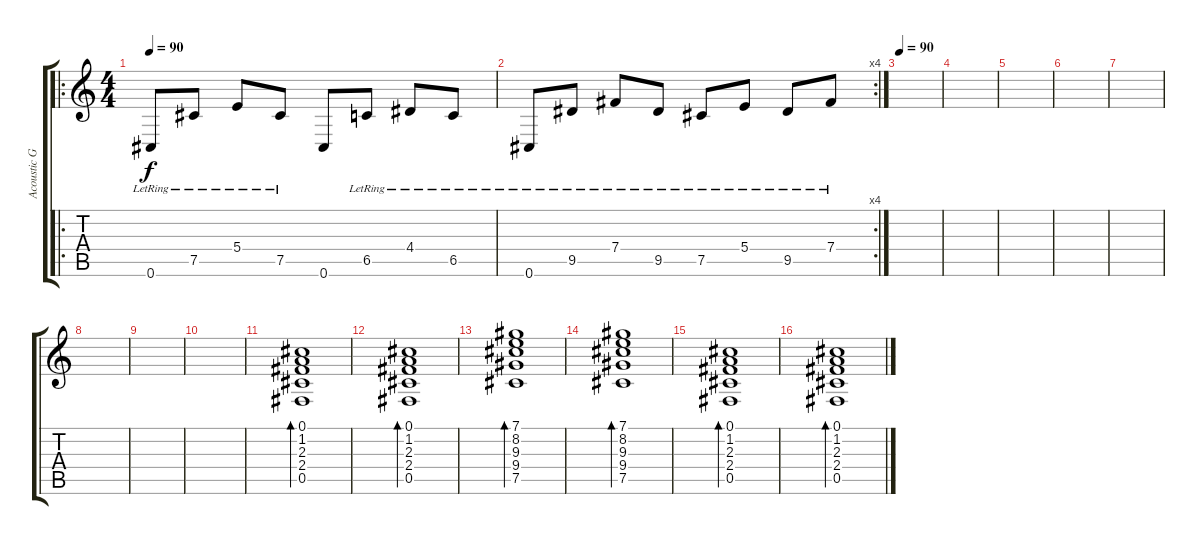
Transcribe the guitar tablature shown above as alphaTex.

\track ("Acoustic Guitar " "Acoustic G") {instrument acousticguitarnylon}
\staff {score tabs}
\tuning (Db4 Ab3 E3 B2 Gb2 Db2) {hide}
\ro
\ts (4 4)
\tempo 90
\tempo 130
\tempo 90
\clef g2
\ks c
0.6{lr}.8{dy f instrument acousticguitarnylon} 7.5{lr}.8 5.4{lr}.8 7.5{lr}.8 0.6.8 6.5{lr}.8 4.4{lr}.8 6.5{lr}.8 |
\rc 4
0.6{lr}.8 9.5{lr}.8 7.4{lr}.8 9.5{lr}.8 7.5{lr}.8 5.4{lr}.8 9.5{lr}.8 7.4{lr}.8 |
\tempo 90
|
|
|
|
|
|
|
|
(0.1 1.2 2.3 2.4 0.5).1{bd 60} |
(0.1 1.2 2.3 2.4 0.5).1{bd 60} |
(7.1 8.2 9.3 9.4 7.5).1{bd 60} |
(7.1 8.2 9.3 9.4 7.5).1{bd 60} |
(0.1 1.2 2.3 2.4 0.5).1{bd 60} |
(0.1 1.2 2.3 2.4 0.5).1{bd 60}
